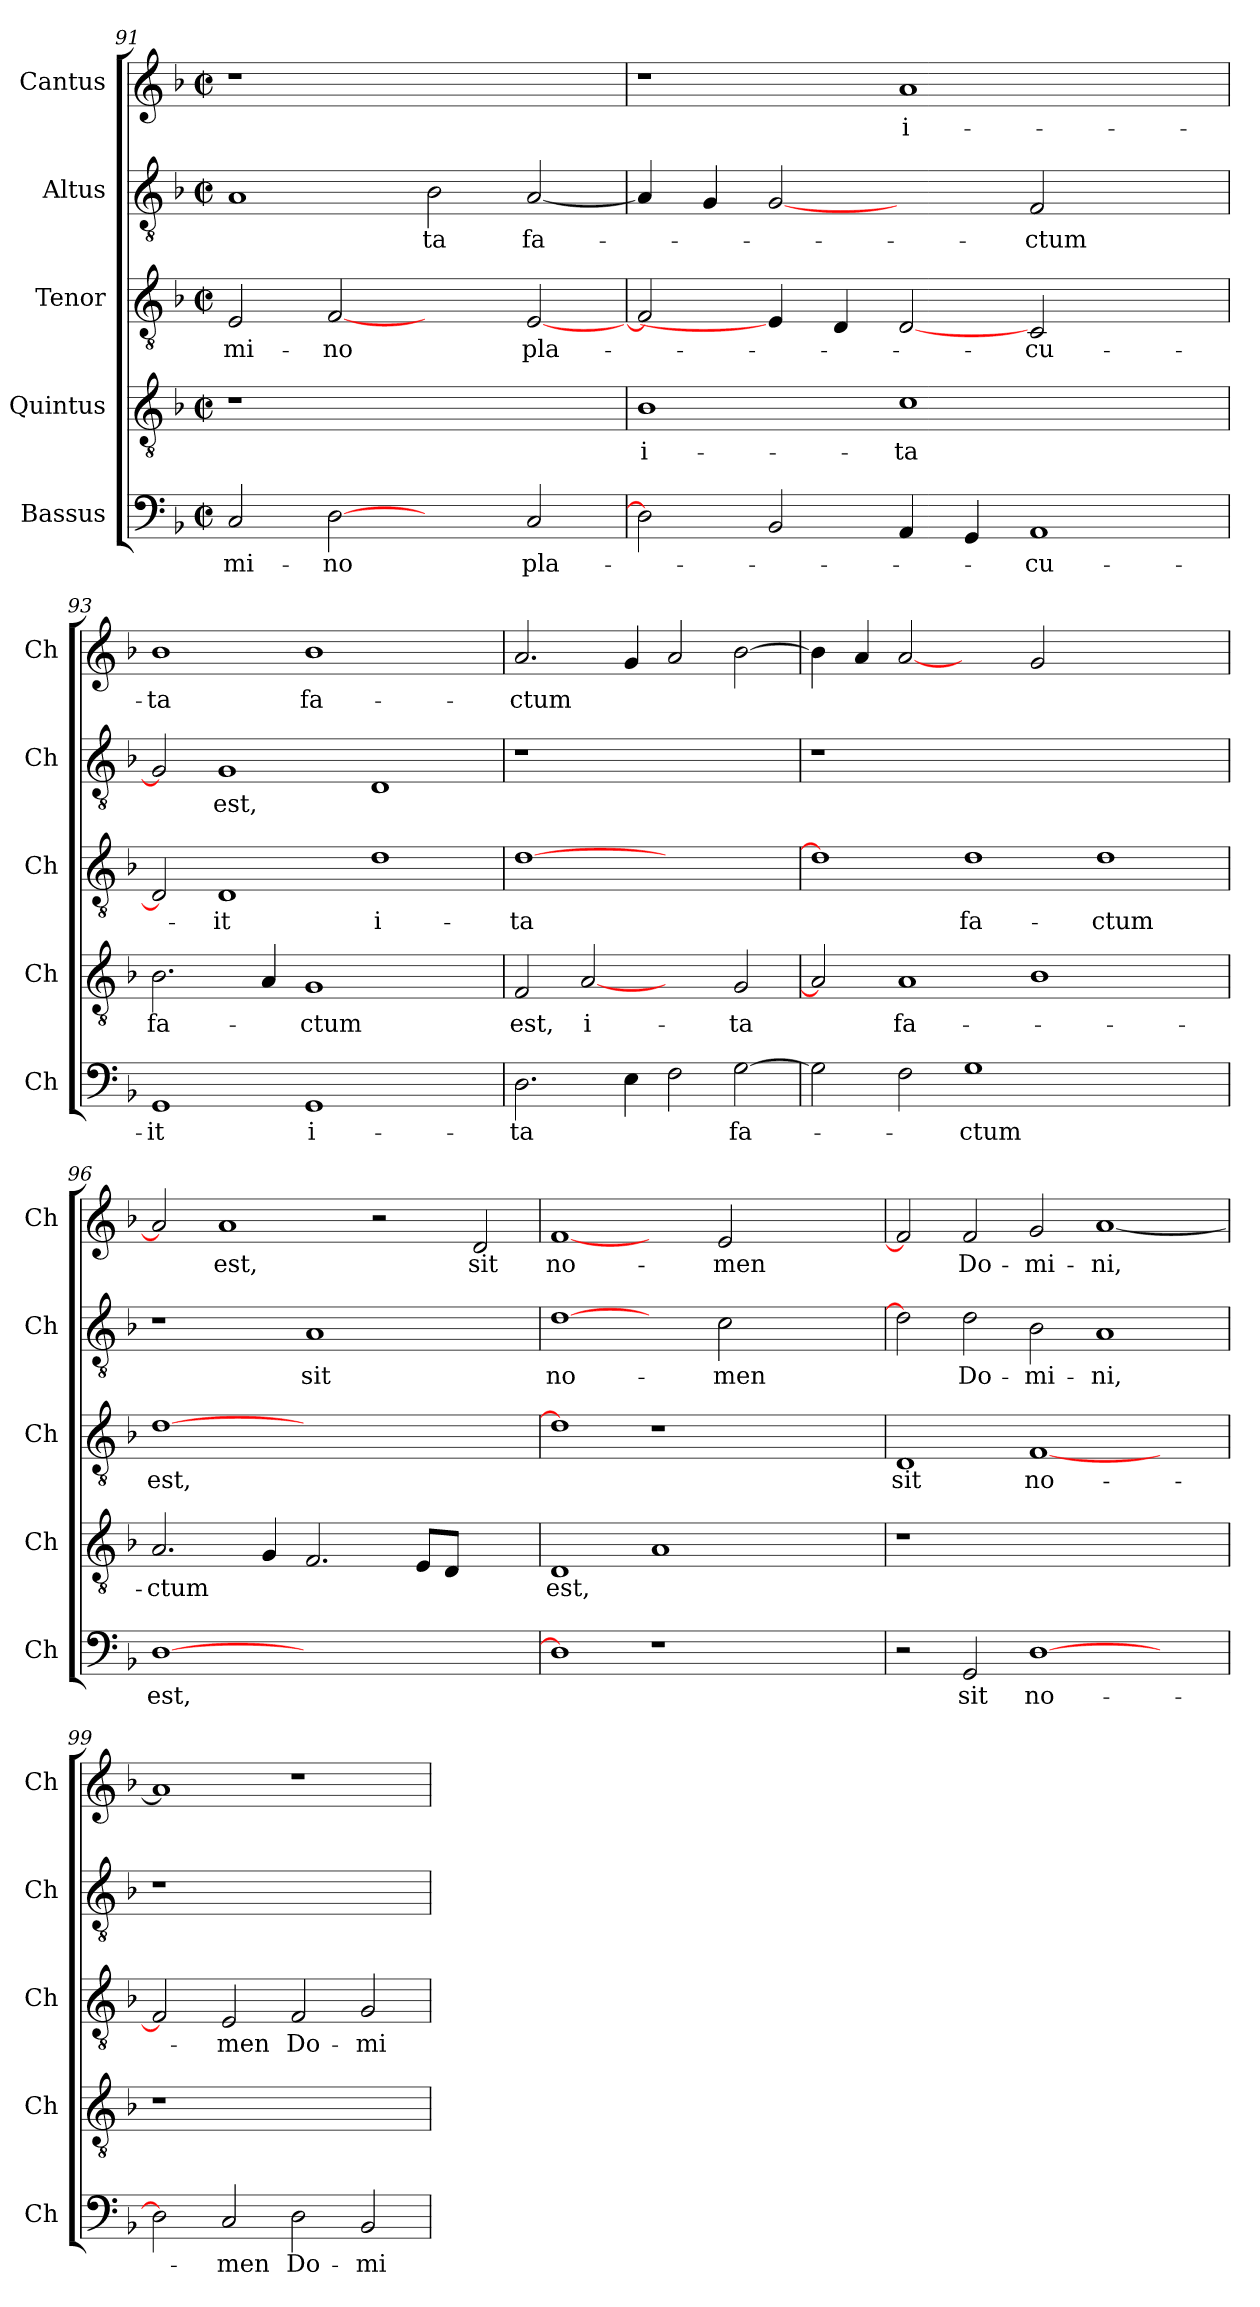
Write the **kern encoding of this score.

**kern	**text	**kern	**text	**kern	**text	**kern	**text	**kern	**text
*part5	*part5	*part4	*part4	*part3	*part3	*part2	*part2	*part1	*part1
*staff5	*staff5	*staff4	*staff4	*staff3	*staff3	*staff2	*staff2	*staff1	*staff1
*I"Bassus	*	*I"Quintus	*	*I"Tenor	*	*I"Altus	*	*I"Cantus	*
*I'Ch	*	*I'Ch	*	*I'Ch	*	*I'Ch	*	*I'Ch	*
*clefF4	*	*clefGv2	*	*clefGv2	*	*clefGv2	*	*clefG2	*
*k[b-]	*	*k[b-]	*	*k[b-]	*	*k[b-]	*	*k[b-]	*
*F:	*	*F:	*	*F:	*	*F:	*	*F:	*
*M2/2	*	*M2/2	*	*M2/2	*	*M2/2	*	*M2/2	*
*met(c|)	*	*met(c|)	*	*met(c|)	*	*met(c|)	*	*met(c|)	*
=91	=91	=91	=91	=91	=91	=91	=91	=91	=91
2C/	-mi-	1r	.	2E/	-mi-	1A	.	1r	.
[2D	-no	.	.	[2F	-no	.	.	.	.
2ryy	.	1ryy	.	2ryy	.	2B-\	-ta	1ryy	.
2C/	pla-	.	.	[2E/	pla-	[2A/	fa-	.	.
=92	=92	=92	=92	=92	=92	=92	=92	=92	=92
2D]	.	1B-	i-	2F]	.	4A/]	.	1r	.
.	.	.	.	.	.	4G/	.	.	.
2BB-/	.	.	.	4E/]	.	[2G	.	.	.
.	.	.	.	4D/	.	.	.	.	.
4AA/	.	1c	-ta	[2D	.	2ryy	.	1a	i-
4GG/	.	.	.	.	.	.	.	.	.
1AA	-cu-	.	.	2C/	cu-	2F/	-ctum	.	.
.	.	2ryy	.	2ryy	.	2ryy	.	2ryy	.
=93	=93	=93	=93	=93	=93	=93	=93	=93	=93
1GG	-it	2.B-\	fa-	2D]	.	2G]	.	1b-	-ta
.	.	.	.	1D	-it	1G	est,	.	.
.	.	4A/	.	.	.	.	.	.	.
1GG	i-	1G	-ctum	.	.	.	.	1b-	fa-
.	.	.	.	1d	i-	1D	.	.	.
2ryy	.	2ryy	.	.	.	.	.	2ryy	.
=94	=94	=94	=94	=94	=94	=94	=94	=94	=94
2.D\	-ta	2F/	est,	[1d	-ta	1r	.	2.a/	-ctum
.	.	[2A	i-	.	.	.	.	.	.
4E\	.	.	.	.	.	.	.	4g/	.
2F\	.	2ryy	.	1ryy	.	1ryy	.	2a/	.
[2G\	fa-	2G/	-ta	.	.	.	.	[2b-\	.
=95	=95	=95	=95	=95	=95	=95	=95	=95	=95
2G\]	.	2A]	.	1d]	.	1r	.	4b-\]	.
.	.	.	.	.	.	.	.	4a/	.
2F\	.	1A	fa-	.	.	.	.	[2a	.
1G	-ctum	.	.	1d	fa-	1ryy	.	2ryy	.
.	.	1B-	.	.	.	.	.	2g/	.
1ryy	.	.	.	1d	-ctum	1ryy	.	1ryy	.
.	.	2ryy	.	.	.	.	.	.	.
!!LO:LB:g=z
=96	=96	=96	=96	=96	=96	=96	=96	=96	=96
[1D	est,	2.A/	-ctum	[1d	est,	1r	.	2a]	.
.	.	.	.	.	.	.	.	1a	est,
.	.	4G/	.	.	.	.	.	.	.
1.ryy	.	2.F/	.	1.ryy	.	1A	sit	.	.
.	.	.	.	.	.	.	.	2r	.
.	.	8E/L	.	.	.	.	.	.	.
.	.	8D/J	.	.	.	.	.	.	.
.	.	2ryy	.	.	.	2ryy	.	2d/	sit
=97	=97	=97	=97	=97	=97	=97	=97	=97	=97
1D]	.	1D	est,	1d]	.	[1d	no-	[1f	no-
1r	.	1A	.	1r	.	2ryy	.	2ryy	.
.	.	.	.	.	.	2c\	-men	2e/	-men
1ryy	.	1ryy	.	1ryy	.	1ryy	.	1ryy	.
=98	=98	=98	=98	=98	=98	=98	=98	=98	=98
2r	.	1r	.	1D	sit	2d]	.	2f]	.
2GG/	sit	.	.	.	.	2d\	Do-	2f/	Do-
[1D	no-	1ryy	.	[1F	no-	2B-\	-mi-	2g/	-mi-
.	.	.	.	.	.	1A	-ni,	[1a	-ni,
2ryy	.	2ryy	.	2ryy	.	.	.	.	.
=99	=99	=99	=99	=99	=99	=99	=99	=99	=99
2D\]	.	1r	.	2F/]	.	1r	.	1a]	.
2C/	-men	.	.	2E/	-men	.	.	.	.
2D\	Do-	1ryy	.	2F/	Do-	1ryy	.	1r	.
2BB-/	-mi-	.	.	2G/	-mi-	.	.	.	.
=	=	=	=	=	=	=	=	=	=
*-	*-	*-	*-	*-	*-	*-	*-	*-	*-
